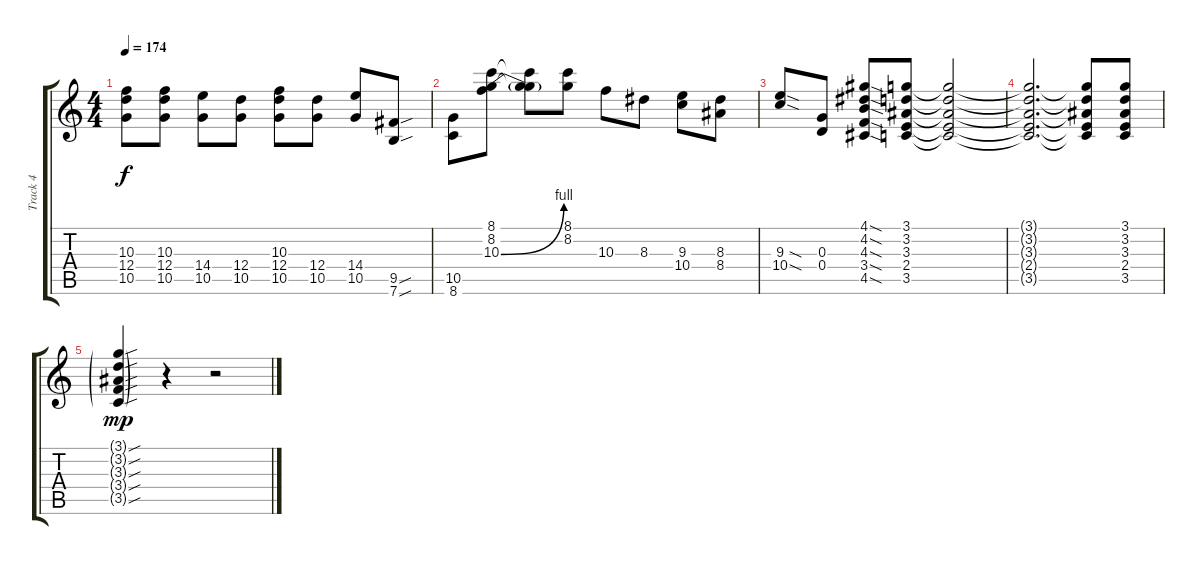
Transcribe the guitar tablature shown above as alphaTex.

\track ("Track 4" "Track 4") {instrument overdrivenguitar}
\staff {score tabs}
\tuning (E4 B3 G3 D3 A2 E2) {hide}
\ts (4 4)
\tempo 174
\clef g2
\ks c
(10.3{t} 12.4{t} 10.5{t}).8{dy f} (10.3 12.4 10.5).8 (14.4 10.5).8 (12.4 10.5).8 (10.3 12.4 10.5).8 (12.4 10.5).8 (14.4 10.5).8 (9.5{sou} 7.6{sou}).8 |
(10.5 8.6).8 (8.1 8.2 10.3{be (bend 0 0 60 4)}).8 (8.1{t} 8.2{t} 10.3{t}).8 (8.1 8.2).8 10.3.8 8.3.8 (9.3 10.4).8 (8.3 8.4).8 |
(9.3{sod} 10.4{sod}).8 (0.3 0.4).8 (4.1{sod} 4.2{sod} 4.3{sod} 3.4{sod} 4.5{sod}).8 (3.1 3.2 3.3 2.4 3.5).8 (3.1{t} 3.2{t} 3.3{t} 2.4{t} 3.5{t}).2 |
(3.1{t} 3.2{t} 3.3{t} 2.4{t} 3.5{t}).2{d} (3.1{t} 3.2{t} 3.3{t} 2.4{t} 3.5{t}).8 (3.1 3.2 3.3 2.4 3.5).8 |
(3.1{sou g} 3.2{sou g} 3.3{sou g} 3.4{sou g} 3.5{sou g}).4{dy mp} r.4 r.2
